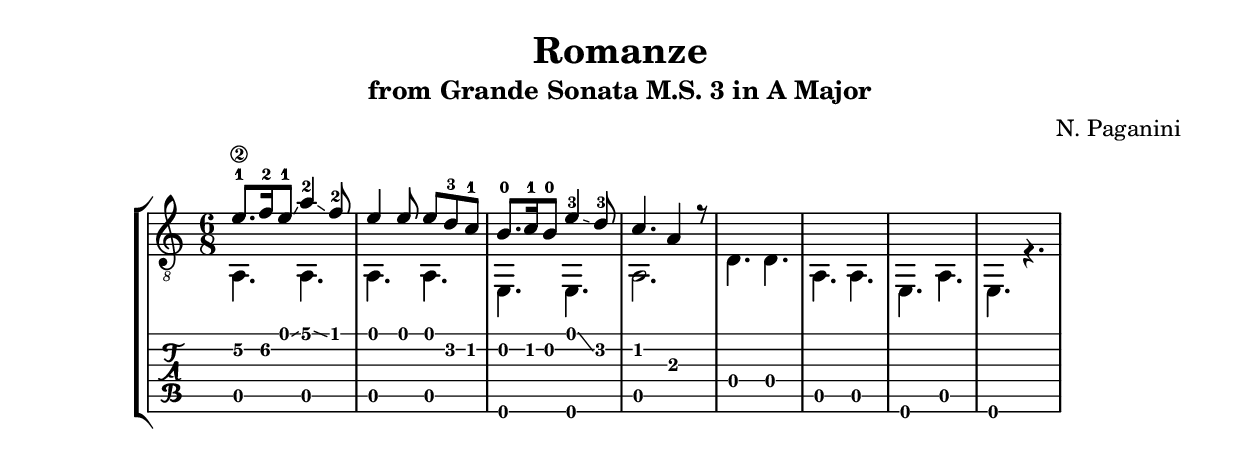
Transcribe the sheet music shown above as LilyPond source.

\version "2.18.2"

% Remove "engraved by" markup
\paper {
  oddFooterMarkup = ""
  evenFooterMarkup = ""
}

\header {
  title = "Romanze"
  subtitle = "from Grande Sonata M.S. 3 in A Major"
  composer = "N. Paganini"
}

musicVoiceOne = \relative {
  \override StringNumber.transparent = ##t

  \voiceOne

  \once \override StringNumber.transparent = ##f
  e'8.-1\2 f16-2\2 e8-1\glissando a4-2\glissando f8-2
  e4 e8 e8 d8-3 c8-1

  b8.-0 c16-1 b8-0 e4-3\glissando d8-3
  c4. a4 r8
}

musicVoiceTwo = \relative {
  \voiceTwo

  a,4. a4.
  a4. a4.

  e4. e4.
  a2.

  d4. d4.
  a4. a4.

  e4. a4.
  e4. r4.
}

\score {
  \new StaffGroup <<
    \new Staff <<
      \clef "treble_8"
      \time 6/8

      \set stringNumberOrientations = #'(left)
      \set fingeringOrientations = #'(left)

      \new Voice = "first" \musicVoiceOne
      \new Voice = "second" \musicVoiceTwo
    >>

    \new TabStaff <<
      \new TabVoice = "first" \musicVoiceOne
      \new TabVoice = "second" \musicVoiceTwo
    >>
  >>
}
